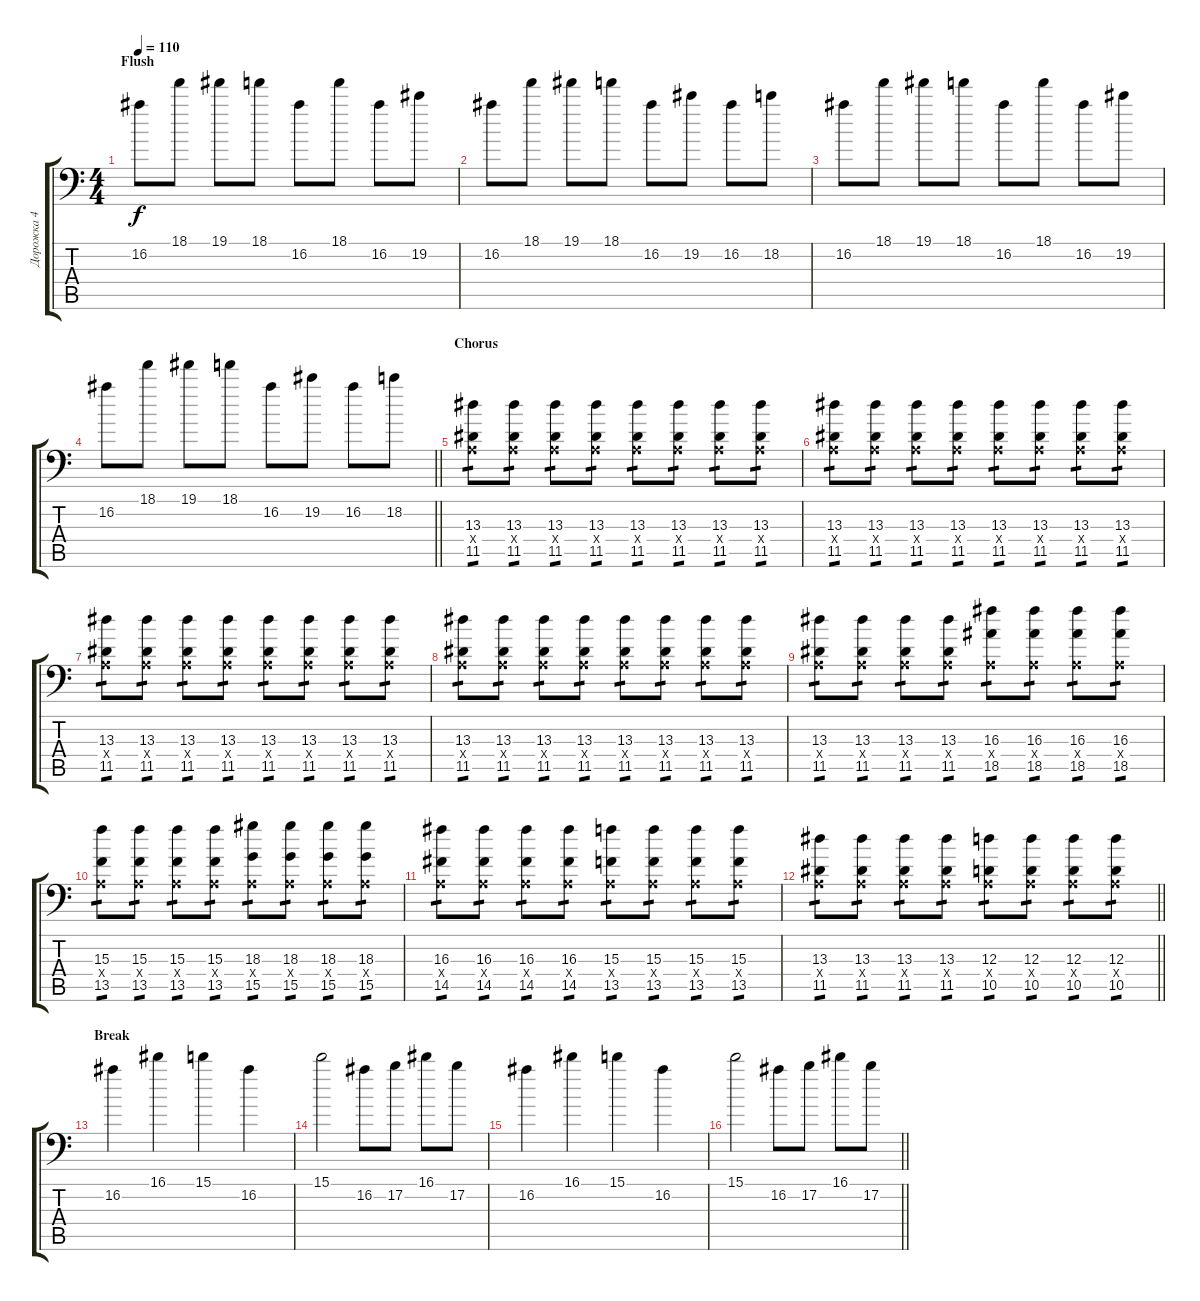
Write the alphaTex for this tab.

\track ("Дорожка 4" "Дорожка 4") {instrument electricguitarclean}
\staff {score tabs}
\tuning (B3 Gb3 D3 A2 E2 A1) {hide}
\ts (4 4)
\section ("" "Flush")
\tempo 110
\clef f4
\ks c
16.2.8{dy f instrument electricguitarclean} 18.1.8 19.1.8 18.1.8 16.2.8 18.1.8 16.2.8 19.2.8 |
16.2.8 18.1.8 19.1.8 18.1.8 16.2.8 19.2.8 16.2.8 18.2.8 |
16.2.8 18.1.8 19.1.8 18.1.8 16.2.8 18.1.8 16.2.8 19.2.8 |
\barLineRight lightlight
16.2.8 18.1.8 19.1.8 18.1.8 16.2.8 19.2.8 16.2.8 18.2.8 |
\section ("" "Chorus")
(13.3 0.4{x} 11.5).8{tp 1 instrument distortionguitar} (13.3 0.4{x} 11.5).8{tp 1 instrument distortionguitar} (13.3 0.4{x} 11.5).8{tp 1 instrument distortionguitar} (13.3 0.4{x} 11.5).8{tp 1 instrument distortionguitar} (13.3 0.4{x} 11.5).8{tp 1 instrument distortionguitar} (13.3 0.4{x} 11.5).8{tp 1 instrument distortionguitar} (13.3 0.4{x} 11.5).8{tp 1 instrument distortionguitar} (13.3 0.4{x} 11.5).8{tp 1 instrument distortionguitar} |
(13.3 0.4{x} 11.5).8{tp 1 instrument distortionguitar} (13.3 0.4{x} 11.5).8{tp 1 instrument distortionguitar} (13.3 0.4{x} 11.5).8{tp 1 instrument distortionguitar} (13.3 0.4{x} 11.5).8{tp 1 instrument distortionguitar} (13.3 0.4{x} 11.5).8{tp 1 instrument distortionguitar} (13.3 0.4{x} 11.5).8{tp 1 instrument distortionguitar} (13.3 0.4{x} 11.5).8{tp 1 instrument distortionguitar} (13.3 0.4{x} 11.5).8{tp 1 instrument distortionguitar} |
(13.3 0.4{x} 11.5).8{tp 1 instrument distortionguitar} (13.3 0.4{x} 11.5).8{tp 1 instrument distortionguitar} (13.3 0.4{x} 11.5).8{tp 1 instrument distortionguitar} (13.3 0.4{x} 11.5).8{tp 1 instrument distortionguitar} (13.3 0.4{x} 11.5).8{tp 1 instrument distortionguitar} (13.3 0.4{x} 11.5).8{tp 1 instrument distortionguitar} (13.3 0.4{x} 11.5).8{tp 1 instrument distortionguitar} (13.3 0.4{x} 11.5).8{tp 1 instrument distortionguitar} |
(13.3 0.4{x} 11.5).8{tp 1 instrument distortionguitar} (13.3 0.4{x} 11.5).8{tp 1 instrument distortionguitar} (13.3 0.4{x} 11.5).8{tp 1 instrument distortionguitar} (13.3 0.4{x} 11.5).8{tp 1 instrument distortionguitar} (13.3 0.4{x} 11.5).8{tp 1 instrument distortionguitar} (13.3 0.4{x} 11.5).8{tp 1 instrument distortionguitar} (13.3 0.4{x} 11.5).8{tp 1 instrument distortionguitar} (13.3 0.4{x} 11.5).8{tp 1 instrument distortionguitar} |
(13.3 0.4{x} 11.5).8{tp 1 instrument distortionguitar} (13.3 0.4{x} 11.5).8{tp 1 instrument distortionguitar} (13.3 0.4{x} 11.5).8{tp 1 instrument distortionguitar} (13.3 0.4{x} 11.5).8{tp 1 instrument distortionguitar} (16.3 0.4{x} 18.5).8{tp 1 instrument distortionguitar} (16.3 0.4{x} 18.5).8{tp 1 instrument distortionguitar} (16.3 0.4{x} 18.5).8{tp 1 instrument distortionguitar} (16.3 0.4{x} 18.5).8{tp 1 instrument distortionguitar} |
(15.3 0.4{x} 13.5).8{tp 1 instrument distortionguitar} (15.3 0.4{x} 13.5).8{tp 1 instrument distortionguitar} (15.3 0.4{x} 13.5).8{tp 1 instrument distortionguitar} (15.3 0.4{x} 13.5).8{tp 1 instrument distortionguitar} (18.3 0.4{x} 15.5).8{tp 1 instrument distortionguitar} (18.3 0.4{x} 15.5).8{tp 1 instrument distortionguitar} (18.3 0.4{x} 15.5).8{tp 1 instrument distortionguitar} (18.3 0.4{x} 15.5).8{tp 1 instrument distortionguitar} |
(16.3 0.4{x} 14.5).8{tp 1 instrument distortionguitar} (16.3 0.4{x} 14.5).8{tp 1 instrument distortionguitar} (16.3 0.4{x} 14.5).8{tp 1 instrument distortionguitar} (16.3 0.4{x} 14.5).8{tp 1 instrument distortionguitar} (15.3 0.4{x} 13.5).8{tp 1 instrument distortionguitar} (15.3 0.4{x} 13.5).8{tp 1 instrument distortionguitar} (15.3 0.4{x} 13.5).8{tp 1 instrument distortionguitar} (15.3 0.4{x} 13.5).8{tp 1 instrument distortionguitar} |
\barLineRight lightlight
(13.3 0.4{x} 11.5).8{tp 1 instrument distortionguitar} (13.3 0.4{x} 11.5).8{tp 1 instrument distortionguitar} (13.3 0.4{x} 11.5).8{tp 1 instrument distortionguitar} (13.3 0.4{x} 11.5).8{tp 1 instrument distortionguitar} (12.3 0.4{x} 10.5).8{tp 1 instrument distortionguitar} (12.3 0.4{x} 10.5).8{tp 1 instrument distortionguitar} (12.3 0.4{x} 10.5).8{tp 1 instrument distortionguitar} (12.3 0.4{x} 10.5).8{tp 1 instrument distortionguitar} |
\section ("" "Break")
16.2.4{instrument electricguitarclean} 16.1.4 15.1.4 16.2.4 |
15.1.2 16.2.8 17.2.8 16.1.8 17.2.8 |
16.2.4{instrument electricguitarclean} 16.1.4 15.1.4 16.2.4 |
\barLineRight lightlight
15.1.2 16.2.8 17.2.8 16.1.8 17.2.8
